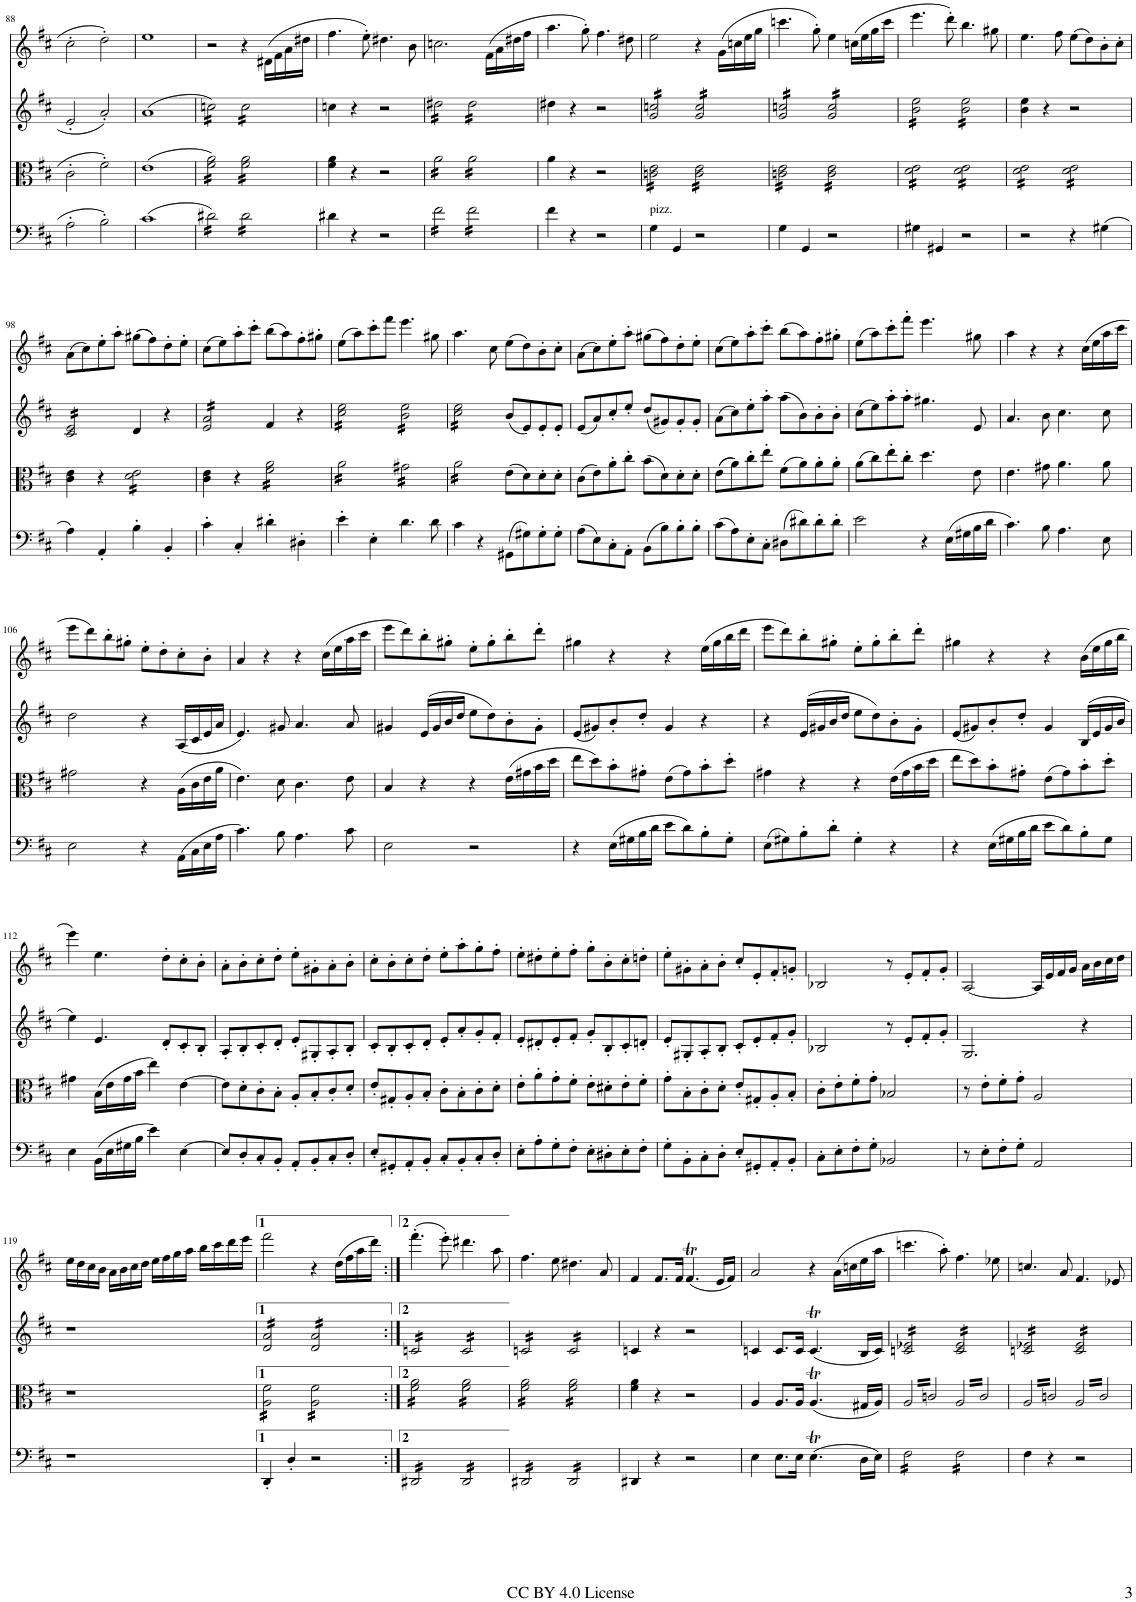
**kern	**kern	**kern	**kern
*part4	*part3	*part2	*part1
*staff4	*staff3	*staff2	*staff1
*I"Cello	*I"Viola	*I"Violin II	*I"Violin I
*	*I'Vla	*I'Vln	*I'Vln
!!LO:PB:g=z
*clefF4	*clefC3	*clefG2	*clefG2
*k[f#c#]	*k[f#c#]	*k[f#c#]	*k[f#c#]
*M4/4	*M4/4	*M4/4	*M4/4
*met(c)	*met(c)	*met(c)	*met(c)
=88	=88	=88	=88
2A'\	2c#'\	2e'/	2cc#'\
2B'\	2f#'\	2a'/	2dd'\
=89	=89	=89	=89
(>1c#	(>1e	(>1a	1ee
=90	=90	=90	=90
*tremolo	*	*	*
*	*tremolo	*	*
*	*	*tremolo	*
16d#X\)LL	16f#\ 16a\)LL	16ccn\)LL	2r
16d#X\)	16f#\ 16a\)	16ccn\)	.
16d#X\)	16f#\ 16a\)	16ccn\)	.
16d#X\)	16f#\ 16a\)	16ccn\)	.
16d#X\)	16f#\ 16a\)	16ccn\)	.
16d#X\)	16f#\ 16a\)	16ccn\)	.
16d#X\)	16f#\ 16a\)	16ccn\)	.
16d#X\)JJ	16f#\ 16a\)JJ	16ccn\)JJ	.
16d#\LL	16f#\ 16a\LL	16cc\LL	4r
16d#\	16f#\ 16a\	16cc\	.
16d#\	16f#\ 16a\	16cc\	.
16d#\	16f#\ 16a\	16cc\	.
16d#\	16f#\ 16a\	16cc\	(>16d#X\LL
16d#\	16f#\ 16a\	16cc\	16f#\
16d#\	16f#\ 16a\	16cc\	16a\
16d#\JJ	16f#\ 16a\JJ	16cc\JJ	16dd#X\JJ
*	*	*Xtremolo	*
*	*Xtremolo	*	*
*Xtremolo	*	*	*
=91	=91	=91	=91
4d#X\	4f#\ 4a\	4ccn\	4.ff#\
4r	4r	4r	.
.	.	.	8ee'\)
2r	2r	2r	4.dd#X\
.	.	.	8b\
=92	=92	=92	=92
*tremolo	*	*	*
*	*tremolo	*	*
*	*	*tremolo	*
16f#\LL	16a\LL	16dd#X\LL	2.ccn\
16f#\	16a\	16dd#X\	.
16f#\	16a\	16dd#X\	.
16f#\	16a\	16dd#X\	.
16f#\	16a\	16dd#X\	.
16f#\	16a\	16dd#X\	.
16f#\	16a\	16dd#X\	.
16f#\JJ	16a\JJ	16dd#X\JJ	.
16f#\LL	16a\LL	16dd#\LL	.
16f#\	16a\	16dd#\	.
16f#\	16a\	16dd#\	.
16f#\	16a\	16dd#\	.
16f#\	16a\	16dd#\	(>16f#\LL
16f#\	16a\	16dd#\	16a\
16f#\	16a\	16dd#\	16dd#X\
16f#\JJ	16a\JJ	16dd#\JJ	16ff#\JJ
*	*	*Xtremolo	*
*	*Xtremolo	*	*
*Xtremolo	*	*	*
=93	=93	=93	=93
4f#\	4a\	4dd#X\	4.aa\
4r	4r	4r	.
.	.	.	8gg'\)
2r	2r	2r	4.ff#\
.	.	.	8dd#X\
=94	=94	=94	=94
!LO:TX:a:t=pizz.	!	!	!
*	*tremolo	*	*
*	*	*tremolo	*
4G\	16cn\ 16e\LL	16g/ 16ccn/LL	2ee\
.	16cn\ 16e\	16g/ 16ccn/	.
.	16cn\ 16e\	16g/ 16ccn/	.
.	16cn\ 16e\	16g/ 16ccn/	.
4GG/	16cn\ 16e\	16g/ 16ccn/	.
.	16cn\ 16e\	16g/ 16ccn/	.
.	16cn\ 16e\	16g/ 16ccn/	.
.	16cn\ 16e\JJ	16g/ 16ccn/JJ	.
2r	16c\ 16e\LL	16g/ 16cc/LL	4r
.	16c\ 16e\	16g/ 16cc/	.
.	16c\ 16e\	16g/ 16cc/	.
.	16c\ 16e\	16g/ 16cc/	.
.	16c\ 16e\	16g/ 16cc/	(>16g\LL
.	16c\ 16e\	16g/ 16cc/	16ccn\
.	16c\ 16e\	16g/ 16cc/	16ee\
.	16c\ 16e\JJ	16g/ 16cc/JJ	16gg\JJ
=95	=95	=95	=95
4G\	16cn\ 16e\LL	16g/ 16ccn/LL	4.cccn\
.	16cn\ 16e\	16g/ 16ccn/	.
.	16cn\ 16e\	16g/ 16ccn/	.
.	16cn\ 16e\	16g/ 16ccn/	.
4GG/	16cn\ 16e\	16g/ 16ccn/	.
.	16cn\ 16e\	16g/ 16ccn/	.
.	16cn\ 16e\	16g/ 16ccn/	8gg'\)
.	16cn\ 16e\JJ	16g/ 16ccn/JJ	.
2r	16c\ 16e\LL	16g/ 16cc/LL	4ee\
.	16c\ 16e\	16g/ 16cc/	.
.	16c\ 16e\	16g/ 16cc/	.
.	16c\ 16e\	16g/ 16cc/	.
.	16c\ 16e\	16g/ 16cc/	(>16ccn\LL
.	16c\ 16e\	16g/ 16cc/	16ee\
.	16c\ 16e\	16g/ 16cc/	16gg\
.	16c\ 16e\JJ	16g/ 16cc/JJ	16ccc\JJ
=96	=96	=96	=96
4G#X\	16d\ 16e\LL	16b\ 16ee\LL	4.eee\
.	16d\ 16e\	16b\ 16ee\	.
.	16d\ 16e\	16b\ 16ee\	.
.	16d\ 16e\	16b\ 16ee\	.
4GG#X/	16d\ 16e\	16b\ 16ee\	.
.	16d\ 16e\	16b\ 16ee\	.
.	16d\ 16e\	16b\ 16ee\	8ddd'\)
.	16d\ 16e\JJ	16b\ 16ee\JJ	.
2r	16d\ 16e\LL	16b\ 16ee\LL	4.bb\
.	16d\ 16e\	16b\ 16ee\	.
.	16d\ 16e\	16b\ 16ee\	.
.	16d\ 16e\	16b\ 16ee\	.
.	16d\ 16e\	16b\ 16ee\	.
.	16d\ 16e\	16b\ 16ee\	.
.	16d\ 16e\	16b\ 16ee\	8gg#X\
.	16d\ 16e\JJ	16b\ 16ee\JJ	.
*	*	*Xtremolo	*
=97	=97	=97	=97
2r	16d\ 16e\LL	4b\ 4ee\	4.ee\
.	16d\ 16e\	.	.
.	16d\ 16e\	.	.
.	16d\ 16e\	.	.
.	16d\ 16e\	4r	.
.	16d\ 16e\	.	.
.	16d\ 16e\	.	8ff#\
.	16d\ 16e\JJ	.	.
4r	16d\ 16e\LL	2r	(>8ee\L
.	16d\ 16e\	.	.
.	16d\ 16e\	.	8dd\)
.	16d\ 16e\	.	.
(>4G#X\	16d\ 16e\	.	8b'\
.	16d\ 16e\	.	.
.	16d\ 16e\	.	8cc#'\J
.	16d\ 16e\JJ	.	.
*	*Xtremolo	*	*
!!LO:LB:g=z
=98	=98	=98	=98
*	*	*tremolo	*
4A\)	4c#\ 4e\	16c#/ 16e/LL	(>8a\L
.	.	16c#/ 16e/	.
.	.	16c#/ 16e/	8cc#\)
.	.	16c#/ 16e/	.
4AA'/	4r	16c#/ 16e/	8ee'\
.	.	16c#/ 16e/	.
.	.	16c#/ 16e/	8aa'\J
.	.	16c#/ 16e/JJ	.
*	*	*Xtremolo	*
*	*tremolo	*	*
4B'\	16d\ 16e\LL	4d/	(>(>8gg#X\L
.	16d\ 16e\	.	.
.	16d\ 16e\	.	8ff#\))
.	16d\ 16e\	.	.
4BB'/	16d\ 16e\	4r	8dd'\
.	16d\ 16e\	.	.
.	16d\ 16e\	.	8ee'\J
.	16d\ 16e\JJ	.	.
*	*Xtremolo	*	*
=99	=99	=99	=99
*	*	*tremolo	*
4c#'\	4c#\ 4e\	16e/ 16a/LL	(>8cc#\L
.	.	16e/ 16a/	.
.	.	16e/ 16a/	8ee\)
.	.	16e/ 16a/	.
4C#'/	4r	16e/ 16a/	8aa'\
.	.	16e/ 16a/	.
.	.	16e/ 16a/	8ccc#'\J
.	.	16e/ 16a/JJ	.
*	*	*Xtremolo	*
*	*tremolo	*	*
4d#X'\	16f#\ 16a\LL	4f#/	(>8bb\L
.	16f#\ 16a\	.	.
.	16f#\ 16a\	.	8aa\)
.	16f#\ 16a\	.	.
4D#X'\	16f#\ 16a\	4r	8ff#'\
.	16f#\ 16a\	.	.
.	16f#\ 16a\	.	8gg#X'\J
.	16f#\ 16a\JJ	.	.
=100	=100	=100	=100
*	*	*tremolo	*
4e'\	16a\LL	16cc#\ 16ee\LL	(>8ee\L
.	16a\	16cc#\ 16ee\	.
.	16a\	16cc#\ 16ee\	8aa\)
.	16a\	16cc#\ 16ee\	.
4E'\	16a\	16cc#\ 16ee\	8ccc#'\
.	16a\	16cc#\ 16ee\	.
.	16a\	16cc#\ 16ee\	8fff#\J
.	16a\JJ	16cc#\ 16ee\JJ	.
4.d\	16g#X\LL	16b\ 16ee\LL	4.eee\
.	16g#X\	16b\ 16ee\	.
.	16g#X\	16b\ 16ee\	.
.	16g#X\	16b\ 16ee\	.
.	16g#X\	16b\ 16ee\	.
.	16g#X\	16b\ 16ee\	.
8d\	16g#X\	16b\ 16ee\	8gg#X\
.	16g#X\JJ	16b\ 16ee\JJ	.
=101	=101	=101	=101
4c#\	16a\LL	16cc#\ 16ee\LL	4.aa\
.	16a\	16cc#\ 16ee\	.
.	16a\	16cc#\ 16ee\	.
.	16a\	16cc#\ 16ee\	.
4r	16a\	16cc#\ 16ee\	.
.	16a\	16cc#\ 16ee\	.
.	16a\	16cc#\ 16ee\	8cc#\
.	16a\JJ	16cc#\ 16ee\JJ	.
*	*	*Xtremolo	*
*	*Xtremolo	*	*
(>8GG#X\L	(>8e\L	(8b/L	(>8ee\L
8G#X\)	8d\)	8e/)	8dd\)
8G#'\	8d'\	8e'/	8b'\
8G#'\J	8d'\J	8e'/J	8cc#'\J
=102	=102	=102	=102
(>8A\L	(>8c#\L	(8e/L	(>8a\L
8E\)	8e\)	8a/)	8cc#\)
8C#'\	8a'\	8cc#'/	8ee'\
8AA'\J	8cc#'\J	8ee'/J	8aa'\J
(>8BB\L	(>8b\L	(8dd/L	(>8gg#X\L
8B\)	8d\)	8g#X/)	8ff#\)
8B'\	8d'\	8g#'/	8dd'\
8B'\J	8d'\J	8g#'/J	8ee'\J
=103	=103	=103	=103
(>8c#\L	(>(>8e\L	(>8a\L	(>8cc#\L
8A\)	8a\))	8cc#\)	8ee\)
8E'\	8cc#'\	8ee'\	8aa'\
8C#'\J	8ee'\J	8aa'\J	8ccc#'\J
(>8D#X\L	(>8f#\L	(>8aa\L	(>8bb\L
8d#X\)	8a\)	8b\)	8aa\)
8d#'\	8a'\	8b'\	8ff#'\
8d#'\J	8a'\J	8b'\J	8gg#X'\J
=104	=104	=104	=104
2e\	(>8a\L	(>8cc#\L	(>8ee\L
.	8cc#\)	8ee\)	8aa\)
.	8ee'\	8aa'\	8ccc#'\
.	8cc#'\J	8aa'\J	8fff#'\J
4r	4.dd\	4.gg#X\	4.eee\
(>16E\LL	.	.	.
16G#X\	.	.	.
16B\	8e\	8e/	8gg#X\
16d\JJ	.	.	.
=105	=105	=105	=105
4.c#\)	4.e\	4.a/	4aa\
.	.	.	4r
8B\	8g#X\	8b\	.
4.A\	4.a\	4.cc#\	4r
.	.	.	(>16cc#\LL
.	.	.	16ee\
8E\	8a\	8cc#\	16aa\
.	.	.	16ccc#\JJ
!!LO:LB:g=z
=106	=106	=106	=106
2E\	2g#X\	2dd\	8eee\L
.	.	.	8ddd\)
.	.	.	8bb'\
.	.	.	8gg#X'\J
4r	4r	4r	8ee'\L
.	.	.	8dd'\
(>16AA\LL	(>16A\LL	(16A/LL	8cc#'\
16C#\	16c#\	16c#/	.
16E\	16e\	16e/	8b'\J
16A\JJ	16a\JJ	16a/JJ	.
=107	=107	=107	=107
4.c#\)	4.e\)	4.e/)	4a/
.	.	.	4r
8B\	8d\	8g#X/	.
4.A\	4.c#\	4.a/	4r
.	.	.	(>16cc#\LL
.	.	.	16ee\
8c#\	8e\	8a/	16aa\
.	.	.	16ccc#\JJ
=108	=108	=108	=108
2E\	4B/	4g#X/	8eee\L
.	.	.	8ddd\)
.	4r	(>16e/LL	8bb'\
.	.	16g#/	.
.	.	16b/	8gg#X'\J
.	.	16dd/JJ	.
2r	4r	8ee\L	8ee'\L
.	.	8dd\)	8gg#'\
.	(>16e\LL	8b'\	8bb'\
.	16g#X\	.	.
.	16b\	8g#'\J	8ddd'\J
.	16dd\JJ	.	.
=109	=109	=109	=109
4r	8ee\L	(8e/L	4gg#X\
.	8dd\)	8g#X/)	.
(>16E\LL	8b'\	8b'/	4r
16G#X\	.	.	.
16B\	8g#X'\J	8dd'/J	.
16d\JJ	.	.	.
8e\L	(>8e\L	4g#/	4r
8d\)	8g#\)	.	.
8B'\	8b'\	4r	(>16ee\LL
.	.	.	16gg#\
8G#'\J	8dd'\J	.	16bb\
.	.	.	16ddd\JJ
=110	=110	=110	=110
(>8E\L	4g#X\	4r	8eee\L
8G#X\)	.	.	8ddd\)
8B'\	4r	(>16e/LL	8bb'\
.	.	16g#X/	.
8d'\J	.	16b/	8gg#X'\J
.	.	16dd/JJ	.
4G#'\	4r	8ee\L	8ee'\L
.	.	8dd\)	8gg#'\
4r	(>16e\LL	8b'\	8bb'\
.	16g#\	.	.
.	16b\	8g#'\J	8ddd'\J
.	16dd\JJ	.	.
=111	=111	=111	=111
4r	8ee\L	(8e/L	4gg#X\
.	8dd\)	8g#X/)	.
(>16E\LL	8b'\	8b'/	4r
16G#X\	.	.	.
16B\	8g#X'\J	8dd'/J	.
16d\JJ	.	.	.
8e\L	(>8e\L	4g#/	4r
8d\)	8g#\)	.	.
8B'\	8b'\	(16B/LL	(>16b\LL
.	.	16e/	16ee\
8G#\J	8dd'\J	16g#/	16gg#\
.	.	16b/JJ	16bb\JJ
!!LO:LB:g=z
=112	=112	=112	=112
4E\	4g#X\	4ee\)	4eee\)
(>16BB\LL	(>16B\LL	4.e/	4.ee\
16E\	16e\	.	.
16G#X\	16g#\	.	.
16B\JJ	16b\JJ	.	.
4e\)	4ee\)	.	.
.	.	8d'/L	8dd'\L
[4E\	[4e\	8c#'/	8cc#'\
.	.	8B'/J	8b'\J
=113	=113	=113	=113
8E/L]	8e\L]	8A'/L	8a'\L
8D'/	8d'\	8B'/	8b'\
8C#'/	8c#'\	8c#'/	8cc#'\
8BB'/J	8B'\J	8d'/J	8dd'\J
8AA'/L	8A'/L	8e'/L	8ee'\L
8BB'/	8B'/	8G#X'/	8g#X'\
8C#'/	8c#'/	8A'/	8a'\
8D'/J	8d'/J	8B'/J	8b'\J
=114	=114	=114	=114
8E'/L	8e'/L	8c#'/L	8cc#'\L
8GG#X'/	8G#X'/	8B'/	8b'\
8AA'/	8A'/	8c#'/	8cc#'\
8BB'/J	8B'/J	8d'/J	8dd'\J
8C#'/L	8c#'\L	8e'/L	8ee'\L
8BB'/	8B'\	8a'/	8aa'\
8C#'/	8c#'\	8g'/	8gg'\
8D'/J	8d'\J	8f#'/J	8ff#'\J
=115	=115	=115	=115
8E'\L	8e'\L	8e'/L	8ee'\L
8A'\	8a'\	8d#X'/	8dd#X'\
8G'\	8g'\	8e'/	8ee'\
8F#'\J	8f#'\J	8f#'/J	8ff#'\J
8E'\L	8e'\L	8g'/L	8gg'\L
8D#X'\	8d#X'\	8B'/	8b'\
8E'\	8e'\	8c#'/	8cc#'\
8F#'\J	8f#'\J	8dn'/J	8ddn'\J
=116	=116	=116	=116
8G'\L	8g'\L	8e'/L	8ee'\L
8BB'\	8B'\	8G#X'/	8g#X'\
8C#'\	8c#'\	8A'/	8a'\
8D'\J	8d'\J	8B'/J	8b'\J
8E'/L	8e'/L	8c#'/L	8cc#'/L
8GG#X'/	8G#X'/	8e'/	8e'/
8AA'/	8A'/	8f#'/	8f#'/
8BB'/J	8B'/J	8g'/J	8gn'/J
=117	=117	=117	=117
8C#'\L	8c#'\L	2B-X/	2B-X/
8E'\	8e'\	.	.
8F#'\	8f#'\	.	.
8G'\J	8g'\J	.	.
2BB-X/	2B-X/	8r	8r
.	.	8e'/L	8e'/L
.	.	8f#'/	8f#'/
.	.	8g'/J	8g'/J
=118	=118	=118	=118
8r	8r	2.G/	[2A/
8E'\L	8e'\L	.	.
8F#'\	8f#'\	.	.
8G'\J	8g'\J	.	.
2AA/	2A/	.	16A/LL]
.	.	.	16e/
.	.	.	16f#/
.	.	.	16g/JJ
.	.	4r	16a\LL
.	.	.	16b\
.	.	.	16cc#\
.	.	.	16dd\JJ
!!LO:LB:g=z
=119	=119	=119	=119
1r	1r	1r	16ee\LL
.	.	.	16dd\
.	.	.	16cc#\
.	.	.	16b\JJ
.	.	.	16a\LL
.	.	.	16b\
.	.	.	16cc#\
.	.	.	16dd\JJ
.	.	.	16ee\LL
.	.	.	16ff#\
.	.	.	16gg\
.	.	.	16aa\JJ
.	.	.	16bb\LL
.	.	.	16ccc#\
.	.	.	16ddd\
.	.	.	16eee\JJ
=120	=120	=120	=120
*	*tremolo	*	*
*	*	*tremolo	*
4DD'/	16A\ 16f#\LL	16d/ 16a/LL	2fff#\
.	16A\ 16f#\	16d/ 16a/	.
.	16A\ 16f#\	16d/ 16a/	.
.	16A\ 16f#\	16d/ 16a/	.
4D'/	16A\ 16f#\	16d/ 16a/	.
.	16A\ 16f#\	16d/ 16a/	.
.	16A\ 16f#\	16d/ 16a/	.
.	16A\ 16f#\JJ	16d/ 16a/JJ	.
2r	16A\ 16f#\LL	16d/ 16a/LL	4r
.	16A\ 16f#\	16d/ 16a/	.
.	16A\ 16f#\	16d/ 16a/	.
.	16A\ 16f#\	16d/ 16a/	.
.	16A\ 16f#\	16d/ 16a/	(>16dd\LL
.	16A\ 16f#\	16d/ 16a/	16ff#\
.	16A\ 16f#\	16d/ 16a/	16aa\
.	16A\ 16f#\JJ	16d/ 16a/JJ	16ddd\JJ)
=121:|!	=121:|!	=121:|!	=121:|!
*tremolo	*	*	*
16DD#X/LL	16f#\ 16a\LL	16cn/LL	(>4.fff#'\
16DD#X/	16f#\ 16a\	16cn/	.
16DD#X/	16f#\ 16a\	16cn/	.
16DD#X/	16f#\ 16a\	16cn/	.
16DD#X/	16f#\ 16a\	16cn/	.
16DD#X/	16f#\ 16a\	16cn/	.
16DD#X/	16f#\ 16a\	16cn/	8eee'\)
16DD#X/JJ	16f#\ 16a\JJ	16cn/JJ	.
16DD#/LL	16f#\ 16a\LL	16c/LL	4.ddd#X\
16DD#/	16f#\ 16a\	16c/	.
16DD#/	16f#\ 16a\	16c/	.
16DD#/	16f#\ 16a\	16c/	.
16DD#/	16f#\ 16a\	16c/	.
16DD#/	16f#\ 16a\	16c/	.
16DD#/	16f#\ 16a\	16c/	8aa\
16DD#/JJ	16f#\ 16a\JJ	16c/JJ	.
=122	=122	=122	=122
16DD#X/LL	16f#\ 16a\LL	16cn/LL	4.ff#\
16DD#X/	16f#\ 16a\	16cn/	.
16DD#X/	16f#\ 16a\	16cn/	.
16DD#X/	16f#\ 16a\	16cn/	.
16DD#X/	16f#\ 16a\	16cn/	.
16DD#X/	16f#\ 16a\	16cn/	.
16DD#X/	16f#\ 16a\	16cn/	8ee\
16DD#X/JJ	16f#\ 16a\JJ	16cn/JJ	.
16DD#/LL	16f#\ 16a\LL	16c/LL	4.dd#X\
16DD#/	16f#\ 16a\	16c/	.
16DD#/	16f#\ 16a\	16c/	.
16DD#/	16f#\ 16a\	16c/	.
16DD#/	16f#\ 16a\	16c/	.
16DD#/	16f#\ 16a\	16c/	.
16DD#/	16f#\ 16a\	16c/	8a/
16DD#/JJ	16f#\ 16a\JJ	16c/JJ	.
*	*	*Xtremolo	*
*	*Xtremolo	*	*
*Xtremolo	*	*	*
=123	=123	=123	=123
4DD#X/	4f#\ 4a\	4cn/	4f#/
4r	4r	4r	8.f#/L
.	.	.	16f#/Jk
2r	2r	2r	(4.f#t/
.	.	.	16e/LL
.	.	.	16f#/JJ)
=124	=124	=124	=124
4E\	4A/	4cn/	2a/
8.E\L	8.A/L	8.c/L	.
16E\Jk	16A/Jk	16c/Jk	.
(>4.ET\	(4.AT/	(4.cT/	4r
.	.	.	(>16a\LL
.	.	.	16ccn\
16D\LL	16G#X/LL	16B/LL	16ee\
16E\JJ)	16A/JJ)	16c/JJ)	16aa\JJ
=125	=125	=125	=125
*tremolo	*	*	*
*	*tremolo	*	*
*	*	*tremolo	*
16F#\LL	32A/LLL	16cn/ 16e-X/LL	4.cccn\
.	32cn/	.	.
16F#\	32A/	16cn/ 16e-X/	.
.	32cn/	.	.
16F#\	32A/	16cn/ 16e-X/	.
.	32cn/	.	.
16F#\	32A/	16cn/ 16e-X/	.
.	32cn/	.	.
16F#\	32A/	16cn/ 16e-X/	.
.	32cn/	.	.
16F#\	32A/	16cn/ 16e-X/	.
.	32cn/	.	.
16F#\	32A/	16cn/ 16e-X/	8aa'\)
.	32cn/	.	.
16F#\JJ	32A/	16cn/ 16e-X/JJ	.
.	32cn/JJJ	.	.
16F#\LL	32A/LLL	16c/ 16e-/LL	4.ff#\
.	32c/	.	.
16F#\	32A/	16c/ 16e-/	.
.	32c/	.	.
16F#\	32A/	16c/ 16e-/	.
.	32c/	.	.
16F#\	32A/	16c/ 16e-/	.
.	32c/	.	.
16F#\	32A/	16c/ 16e-/	.
.	32c/	.	.
16F#\	32A/	16c/ 16e-/	.
.	32c/	.	.
16F#\	32A/	16c/ 16e-/	8ee-X\
.	32c/	.	.
16F#\JJ	32A/	16c/ 16e-/JJ	.
*Xtremolo	*	*	*
.	32c/JJJ	.	.
=126	=126	=126	=126
4F#\	32A/LLL	16cn/ 16e-X/LL	4.ccn/
.	32cn/	.	.
.	32A/	16cn/ 16e-X/	.
.	32cn/	.	.
.	32A/	16cn/ 16e-X/	.
.	32cn/	.	.
.	32A/	16cn/ 16e-X/	.
.	32cn/	.	.
4r	32A/	16cn/ 16e-X/	.
.	32cn/	.	.
.	32A/	16cn/ 16e-X/	.
.	32cn/	.	.
.	32A/	16cn/ 16e-X/	8a/
.	32cn/	.	.
.	32A/	16cn/ 16e-X/JJ	.
.	32cn/JJJ	.	.
2r	32A/LLL	16c/ 16e-/LL	4.f#/
.	32c/	.	.
.	32A/	16c/ 16e-/	.
.	32c/	.	.
.	32A/	16c/ 16e-/	.
.	32c/	.	.
.	32A/	16c/ 16e-/	.
.	32c/	.	.
.	32A/	16c/ 16e-/	.
.	32c/	.	.
.	32A/	16c/ 16e-/	.
.	32c/	.	.
.	32A/	16c/ 16e-/	8e-X/
.	32c/	.	.
.	32A/	16c/ 16e-/JJ	.
*	*	*Xtremolo	*
.	32c/JJJ	.	.
*	*Xtremolo	*	*
.	.	.	.
.	.	.	.
.	.	.	.
.	.	.	.
.	.	.	.
.	.	.	.
.	.	.	.
.	.	.	.
=	=	=	=
*-	*-	*-	*-
